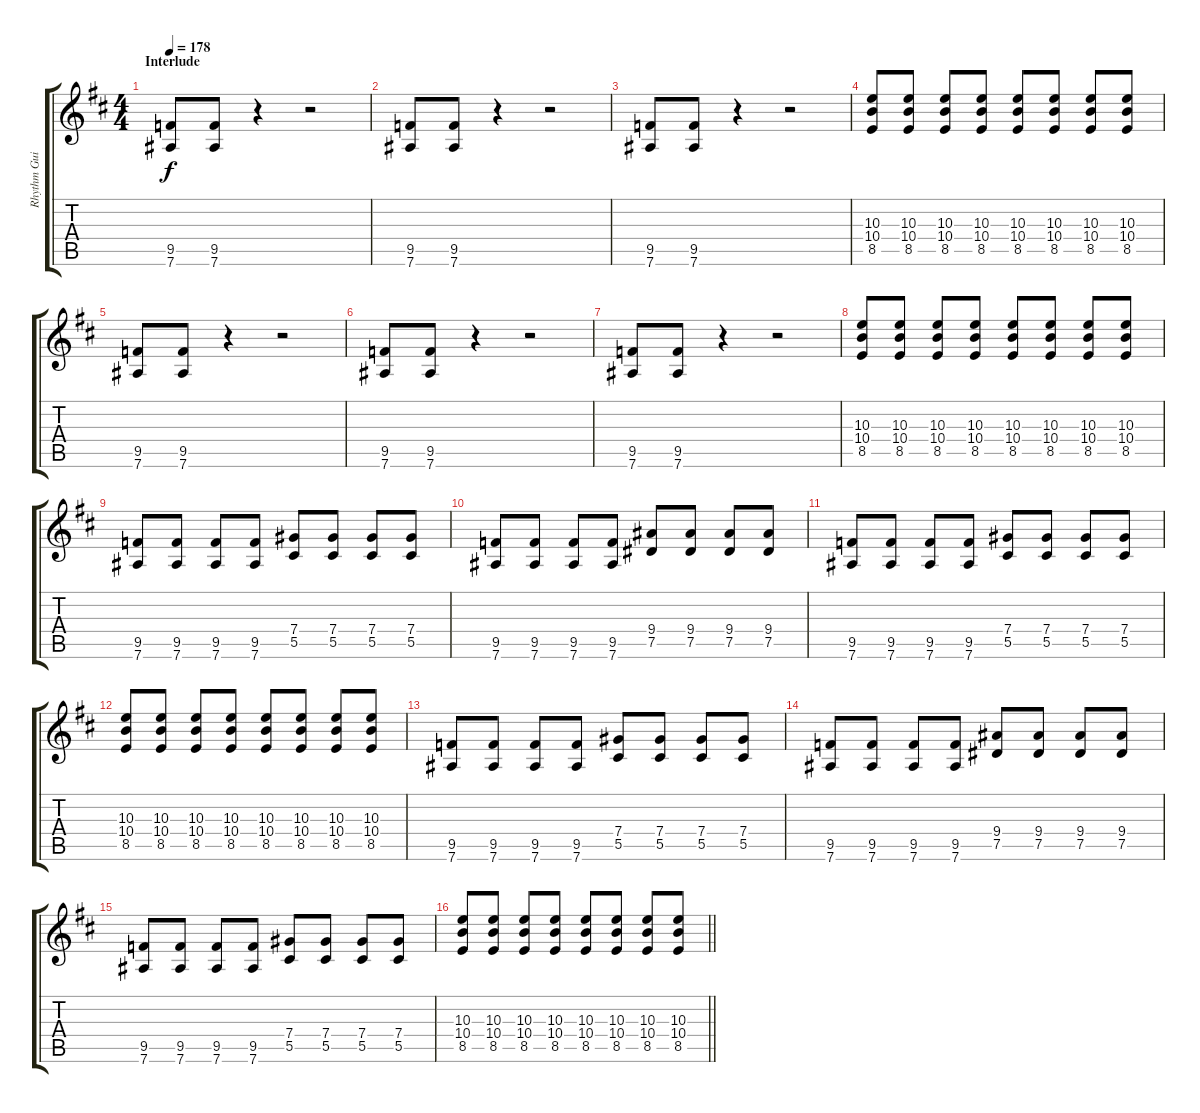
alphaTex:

\track ("Rhythm Guitar" "Rhythm Gui") {instrument distortionguitar}
\staff {score tabs}
\tuning (Eb4 Bb3 Gb3 Db3 Ab2 Eb2) {hide}
\ts (4 4)
\section ("" "Interlude")
\tempo 178
\clef g2
\ks bminor
(9.5 7.6).8{dy f balance 0} (9.5 7.6).8 r.4 r.2 |
(9.5 7.6).8 (9.5 7.6).8 r.4 r.2 |
(9.5 7.6).8 (9.5 7.6).8 r.4 r.2 |
(10.3 10.4 8.5).8 (10.3 10.4 8.5).8 (10.3 10.4 8.5).8 (10.3 10.4 8.5).8 (10.3 10.4 8.5).8 (10.3 10.4 8.5).8 (10.3 10.4 8.5).8 (10.3 10.4 8.5).8 |
(9.5 7.6).8 (9.5 7.6).8 r.4 r.2 |
(9.5 7.6).8 (9.5 7.6).8 r.4 r.2 |
(9.5 7.6).8 (9.5 7.6).8 r.4 r.2 |
(10.3 10.4 8.5).8 (10.3 10.4 8.5).8 (10.3 10.4 8.5).8 (10.3 10.4 8.5).8 (10.3 10.4 8.5).8 (10.3 10.4 8.5).8 (10.3 10.4 8.5).8 (10.3 10.4 8.5).8 |
(9.5 7.6).8{balance 8} (9.5 7.6).8 (9.5 7.6).8 (9.5 7.6).8 (7.4 5.5).8 (7.4 5.5).8 (7.4 5.5).8 (7.4 5.5).8 |
(9.5 7.6).8 (9.5 7.6).8 (9.5 7.6).8 (9.5 7.6).8 (9.4 7.5).8 (9.4 7.5).8 (9.4 7.5).8 (9.4 7.5).8 |
(9.5 7.6).8 (9.5 7.6).8 (9.5 7.6).8 (9.5 7.6).8 (7.4 5.5).8 (7.4 5.5).8 (7.4 5.5).8 (7.4 5.5).8 |
(10.3 10.4 8.5).8 (10.3 10.4 8.5).8 (10.3 10.4 8.5).8 (10.3 10.4 8.5).8 (10.3 10.4 8.5).8 (10.3 10.4 8.5).8 (10.3 10.4 8.5).8 (10.3 10.4 8.5).8 |
(9.5 7.6).8 (9.5 7.6).8 (9.5 7.6).8 (9.5 7.6).8 (7.4 5.5).8 (7.4 5.5).8 (7.4 5.5).8 (7.4 5.5).8 |
(9.5 7.6).8 (9.5 7.6).8 (9.5 7.6).8 (9.5 7.6).8 (9.4 7.5).8 (9.4 7.5).8 (9.4 7.5).8 (9.4 7.5).8 |
(9.5 7.6).8 (9.5 7.6).8 (9.5 7.6).8 (9.5 7.6).8 (7.4 5.5).8 (7.4 5.5).8 (7.4 5.5).8 (7.4 5.5).8 |
\barLineRight lightlight
(10.3 10.4 8.5).8 (10.3 10.4 8.5).8 (10.3 10.4 8.5).8 (10.3 10.4 8.5).8 (10.3 10.4 8.5).8 (10.3 10.4 8.5).8 (10.3 10.4 8.5).8 (10.3 10.4 8.5).8
